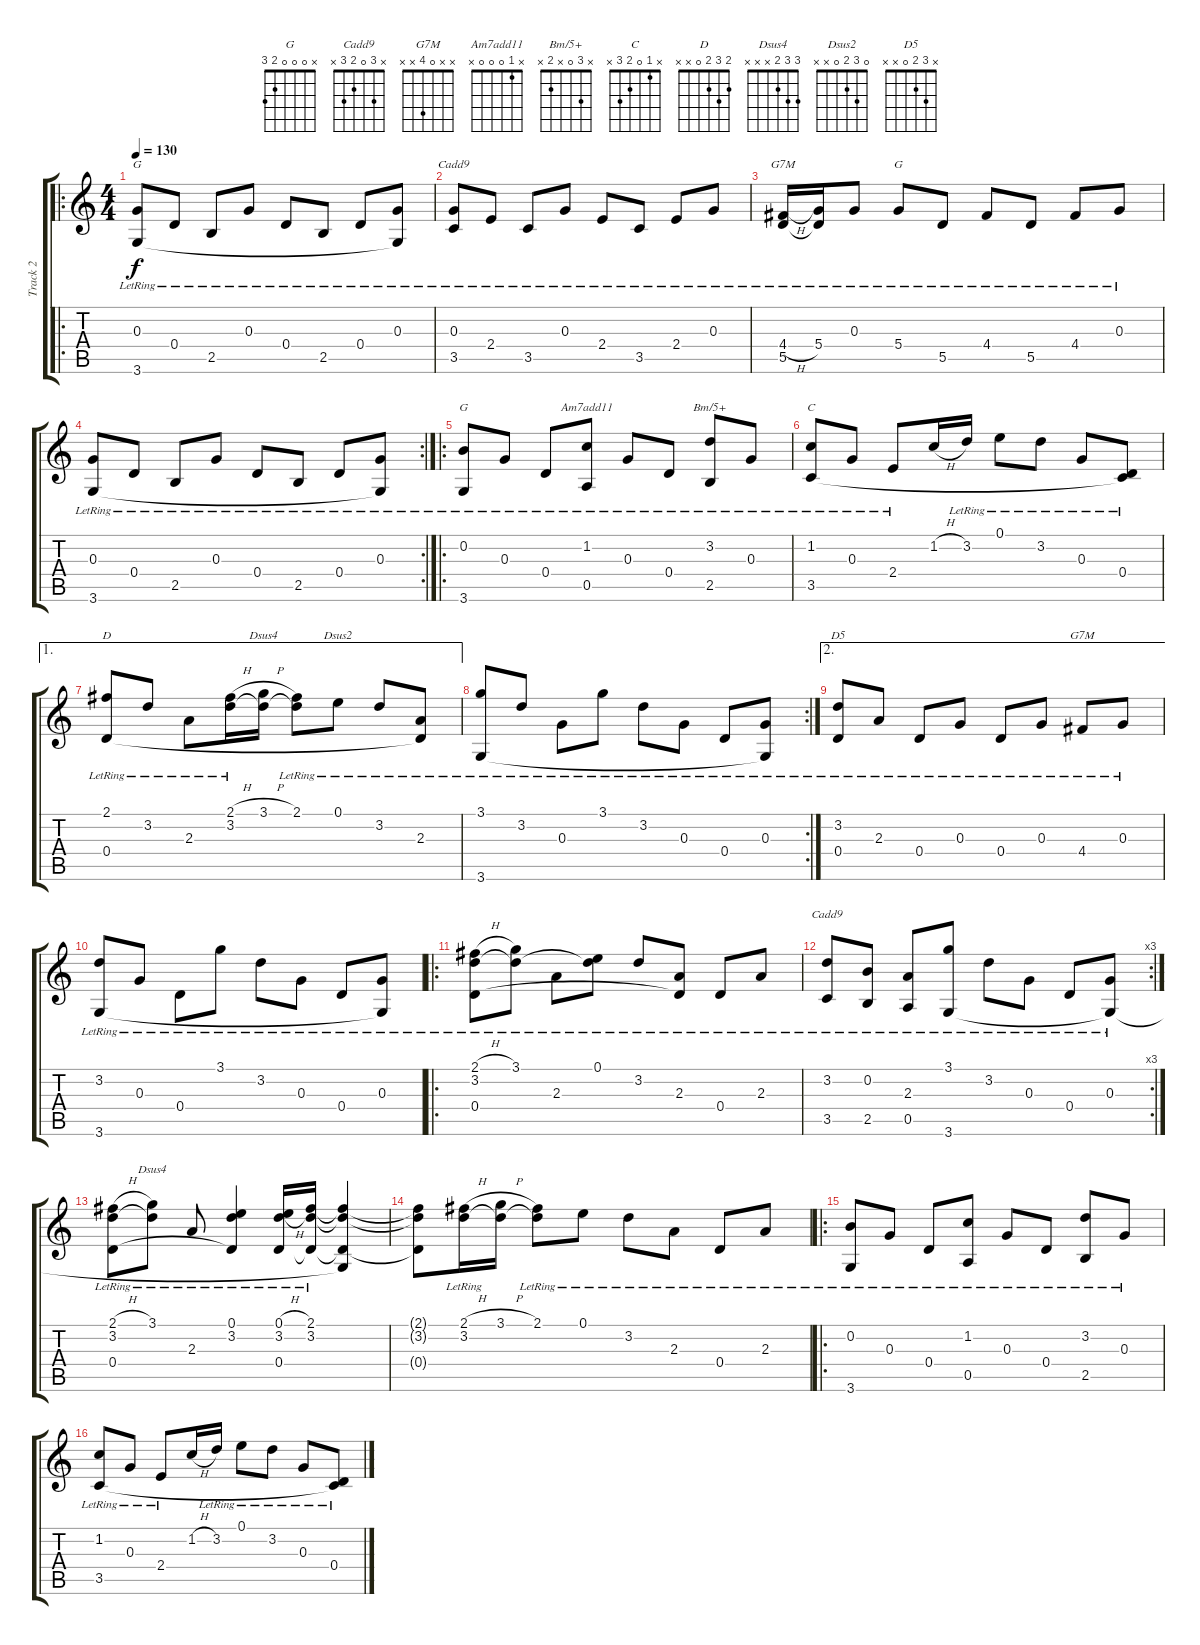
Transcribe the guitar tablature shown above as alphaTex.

\track ("Track 2" "Track 2") {instrument acousticguitarsteel}
\staff {score tabs}
\tuning (E4 B3 G3 D3 A2 E2) {hide}
\chord ("G" 3 3 0 0 2 3)
\chord ("Cadd9" 0 3 0 2 3 x)
\chord ("G7M" x x 0 4 5 x)
\chord ("G" x x 0 5 5 x)
\chord ("G" x 0 0 0 2 3)
\chord ("Am7add11" x 1 0 0 0 x)
\chord ("Bm/5+" x 3 0 x 2 x)
\chord ("C" x 1 0 2 3 x)
\chord ("D" 2 3 2 0 x x)
\chord ("Dsus4" 3 3 2 0 x x)
\chord ("Dsus2" 0 3 2 0 x x)
\chord ("D5" x 3 2 0 x x)
\chord ("G7M" x x 0 4 x x)
\chord ("Cadd9" x 3 0 2 3 x)
\chord ("Dsus4" 3 3 2 x x x)
\ro
\ts (4 4)
\tempo 130
\clef g2
\ks c
(0.3{lr} 3.6{lr}).8{ch "G" dy f instrument acousticguitarsteel} 0.4{lr}.8 2.5{lr}.8 0.3{lr}.8 0.4{lr}.8 2.5{lr}.8 0.4{lr}.8 (0.3{lr} 3.6{t}).8 |
(0.3{lr} 3.5{lr}).8{ch "Cadd9"} 2.4{lr}.8 3.5{lr}.8 0.3{lr}.8 2.4{lr}.8 3.5{lr}.8 2.4{lr}.8 0.3{lr}.8 |
(4.4{h} 5.5{lr}).16{ch "G7M"} (5.4{lr} 5.5{t}).16 0.3{lr}.8 5.4{lr}.8{ch "G"} 5.5{lr}.8 4.4{lr}.8 5.5{lr}.8 4.4{lr}.8 0.3{lr}.8 |
\rc 2
(0.3{lr} 3.6{lr}).8 0.4{lr}.8 2.5{lr}.8 0.3{lr}.8 0.4{lr}.8 2.5{lr}.8 0.4{lr}.8 (0.3{lr} 3.6{t}).8 |
\ro
(0.2{lr} 3.6{lr}).8{ch "G"} 0.3{lr}.8 0.4{lr}.8 (1.2{lr} 0.5{lr}).8{ch "Am7add11"} 0.3{lr}.8 0.4{lr}.8 (3.2{lr} 2.5{lr}).8{ch "Bm/5+"} 0.3{lr}.8 |
(1.2{lr} 3.5{lr}).8{ch "C"} 0.3{lr}.8 2.4{lr}.8 1.2{h}.16 3.2{lr}.16 0.1{lr}.8 3.2{lr}.8 0.3{lr}.8 (0.4{lr} 3.5{t}).8 |
\ae 1
(2.1{lr} 0.4{lr}).8{ch "D"} 3.2{lr}.8 2.3{lr}.8 (2.1{h} 3.2{lr}).16 (3.1{h} 3.2{t}).16{ch "Dsus4"} (2.1{lr} 3.2{t}).8 0.1{lr}.8{ch "Dsus2"} 3.2{lr}.8 (2.3{lr} 0.4{t}).8 |
\rc 2
(3.1{lr} 3.6{lr}).8 3.2{lr}.8 0.3{lr}.8 3.1{lr}.8 3.2{lr}.8 0.3{lr}.8 0.4{lr}.8 (0.3{lr} 3.6{t}).8 |
\ae 2
(3.2{lr} 0.4{lr}).8{ch "D5"} 2.3{lr}.8 0.4{lr}.8 0.3{lr}.8 0.4{lr}.8 0.3{lr}.8 4.4{lr}.8{ch "G7M"} 0.3{lr}.8 |
(3.2{lr} 3.6{lr}).8 0.3{lr}.8 0.4{lr}.8 3.1{lr}.8 3.2{lr}.8 0.3{lr}.8 0.4{lr}.8 (0.3{lr} 3.6{t}).8 |
\ro
(2.1{h} 3.2{lr} 0.4{lr}).8 (3.1{lr} 3.2{t}).8 2.3{lr}.8 (0.1{lr} 3.2{t}).8 3.2{lr}.8 (2.3{lr} 0.4{t}).8 0.4{lr}.8 2.3{lr}.8 |
\rc 3
(3.2{lr} 3.5{lr}).8{ch "Cadd9"} (0.2{lr} 2.5{lr}).8 (2.3{lr} 0.5{lr}).8 (3.1{lr} 3.6{lr}).8 3.2{lr}.8 0.3{lr}.8 0.4{lr}.8 (0.3{lr} 3.6{t}).8 |
(2.1{h} 3.2{lr} 0.4{lr}).8 (3.1{lr} 3.2{t}).8{ch "Dsus4"} 2.3{lr}.8 (0.1{lr} 3.2{lr} 0.4{t}).4 (0.1{h} 3.2{h} 0.4{lr}).16 (2.1{lr} 3.2{lr} 0.4{t}).16 (2.1{t} 3.2{t} 0.4{t} 3.6{t}).4 |
(2.1{t} 3.2{t} 0.4{t}).8 (2.1{h} 3.2{lr}).16 (3.1{h} 3.2{t}).16 (2.1{lr} 3.2{t}).8 0.1{lr}.8 3.2{lr}.8 2.3{lr}.8 0.4{lr}.8 2.3{lr}.8 |
\ro
(0.2{lr} 3.6{lr}).8 0.3{lr}.8 0.4{lr}.8 (1.2{lr} 0.5{lr}).8 0.3{lr}.8 0.4{lr}.8 (3.2{lr} 2.5{lr}).8 0.3{lr}.8 |
(1.2{lr} 3.5{lr}).8 0.3{lr}.8 2.4{lr}.8 1.2{h}.16 3.2{lr}.16 0.1{lr}.8 3.2{lr}.8 0.3{lr}.8 (0.4{lr} 3.5{t}).8
